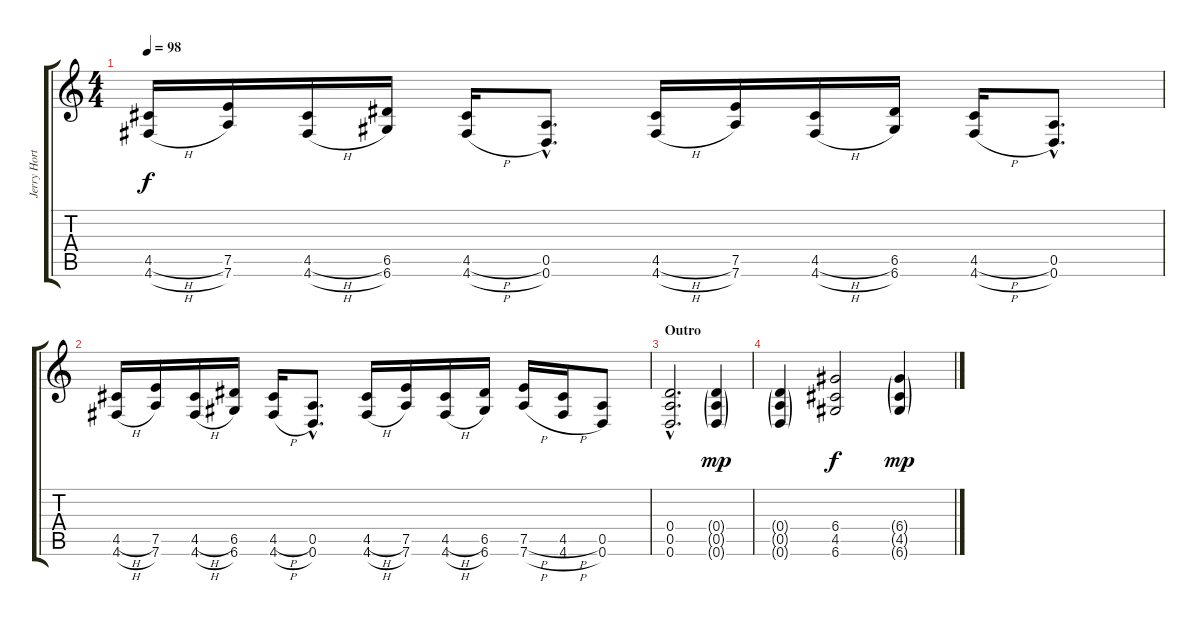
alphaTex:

\track ("Jerry Horton Rythm" "Jerry Hort") {instrument overdrivenguitar}
\staff {score tabs}
\tuning (E4 B3 G3 D3 A2 D2) {hide}
\ts (4 4)
\tempo 98
\clef g2
\ks c
(4.5{h} 4.6{h}).16{dy f} (7.5 7.6).16 (4.5{h} 4.6{h}).16 (6.5 6.6).16 (4.5{h} 4.6{h}).16 (0.5{hac} 0.6{hac}).8{d} (4.5{h} 4.6{h}).16 (7.5 7.6).16 (4.5{h} 4.6{h}).16 (6.5 6.6).16 (4.5{h} 4.6{h}).16 (0.5{hac} 0.6{hac}).8{d} |
(4.5{h} 4.6{h}).16 (7.5 7.6).16 (4.5{h} 4.6{h}).16 (6.5 6.6).16 (4.5{h} 4.6{h}).16 (0.5{hac} 0.6{hac}).8{d} (4.5{h} 4.6{h}).16 (7.5 7.6).16 (4.5{h} 4.6{h}).16 (6.5 6.6).16 (7.5{h} 7.6{h}).16 (4.5{h} 4.6{h}).16 (0.5 0.6).8 |
\section ("" "Outro")
(0.4{hac} 0.5{hac} 0.6{hac}).2{d} (0.4{g} 0.5{g} 0.6{g}).4{dy mp} |
(0.4{g} 0.5{g} 0.6{g}).4 (6.4 4.5 6.6).2{dy f} (6.4{g} 4.5{g} 6.6{g}).4{dy mp}
